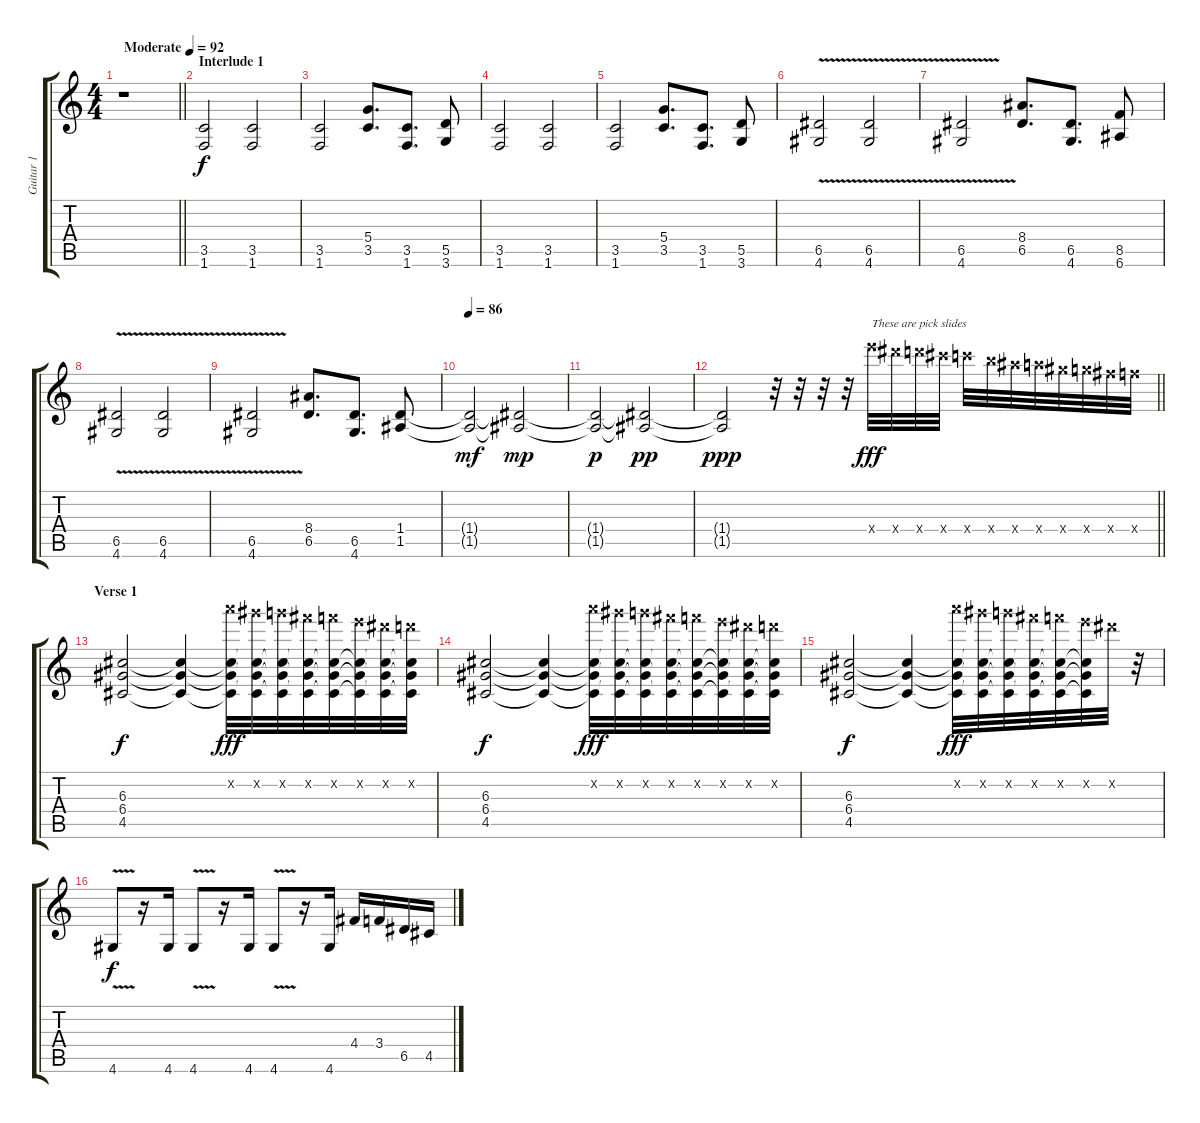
\track ("Guitar 1" "Guitar 1") {instrument overdrivenguitar}
\staff {score tabs}
\tuning (E4 B3 G3 D3 A2 E2) {hide}
\ts (4 4)
\tempo (92 "Moderate")
\clef g2
\barLineRight lightlight
\ks c
r.1{dy f instrument overdrivenguitar} |
\section ("" "Interlude 1")
(3.5 1.6).2 (3.5 1.6).2 |
(3.5 1.6).2 (5.4 3.5).8{d} (3.5 1.6).8{d} (5.5 3.6).8 |
(3.5 1.6).2 (3.5 1.6).2 |
(3.5 1.6).2 (5.4 3.5).8{d} (3.5 1.6).8{d} (5.5 3.6).8 |
(6.5{v} 4.6).2 (6.5{v} 4.6).2 |
(6.5{v} 4.6).2 (8.4 6.5).8{d} (6.5 4.6).8{d} (8.5 6.6).8 |
(6.5{v} 4.6).2 (6.5{v} 4.6).2 |
(6.5{v} 4.6).2 (8.4 6.5).8{d} (6.5 4.6).8{d} (1.4 1.5).8 |
\tempo 86
(1.4{t} 1.5{t}).2{dy mf} (1.4{t} 1.5{t}).2{dy mp} |
(1.4{t} 1.5{t}).2{dy p} (1.4{t} 1.5{t}).2{dy pp} |
\barLineRight lightlight
(1.4{t} 1.5{t}).2{dy ppp} r.32 r.32 r.32 r.32 26.4{x}.32{txt "These are pick slides" dy fff} 25.4{x}.32 24.4{x}.32 23.4{x}.32 22.4{x}.32 21.4{x}.32 20.4{x}.32 19.4{x}.32 18.4{x}.32 17.4{x}.32 16.4{x}.32 15.4{x}.32 |
\section ("" "Verse 1")
(6.3 6.4 4.5).2{dy f} (6.3{t} 6.4{t} 4.5{t}).4 (22.2{x} 6.3{t} 6.4{t} 4.5{t}).32{dy fff} (21.2{x} 6.3{t} 6.4{t} 4.5{t}).32 (20.2{x} 6.3{t} 6.4{t} 4.5{t}).32 (19.2{x} 6.3{t} 6.4{t} 4.5{t}).32 (18.2{x} 6.3{t} 6.4{t} 4.5{t}).32 (17.2{x} 6.3{t} 6.4{t} 4.5{t}).32 (16.2{x} 6.3{t} 6.4{t} 4.5{t}).32 (15.2{x} 6.3{t} 6.4{t} 4.5{t}).32 |
(6.3 6.4 4.5).2{dy f} (6.3{t} 6.4{t} 4.5{t}).4 (22.2{x} 6.3{t} 6.4{t} 4.5{t}).32{dy fff} (21.2{x} 6.3{t} 6.4{t} 4.5{t}).32 (20.2{x} 6.3{t} 6.4{t} 4.5{t}).32 (19.2{x} 6.3{t} 6.4{t} 4.5{t}).32 (18.2{x} 6.3{t} 6.4{t} 4.5{t}).32 (17.2{x} 6.3{t} 6.4{t} 4.5{t}).32 (16.2{x} 6.3{t} 6.4{t} 4.5{t}).32 (15.2{x} 6.3{t} 6.4{t} 4.5{t}).32 |
(6.3 6.4 4.5).2{dy f} (6.3{t} 6.4{t} 4.5{t}).4 (22.2{x} 6.3{t} 6.4{t} 4.5{t}).32{dy fff} (21.2{x} 6.3{t} 6.4{t} 4.5{t}).32 (20.2{x} 6.3{t} 6.4{t} 4.5{t}).32 (19.2{x} 6.3{t} 6.4{t} 4.5{t}).32 (18.2{x} 6.3{t} 6.4{t} 4.5{t}).32 (17.2{x} 6.3{t} 6.4{t} 4.5{t}).32 16.2{x}.32 r.32 |
4.6{v}.8{dy f} r.16 4.6.16 4.6{v}.8 r.16 4.6.16 4.6{v}.8 r.16 4.6.16 4.4.16 3.4.16 6.5.16 4.5.16
